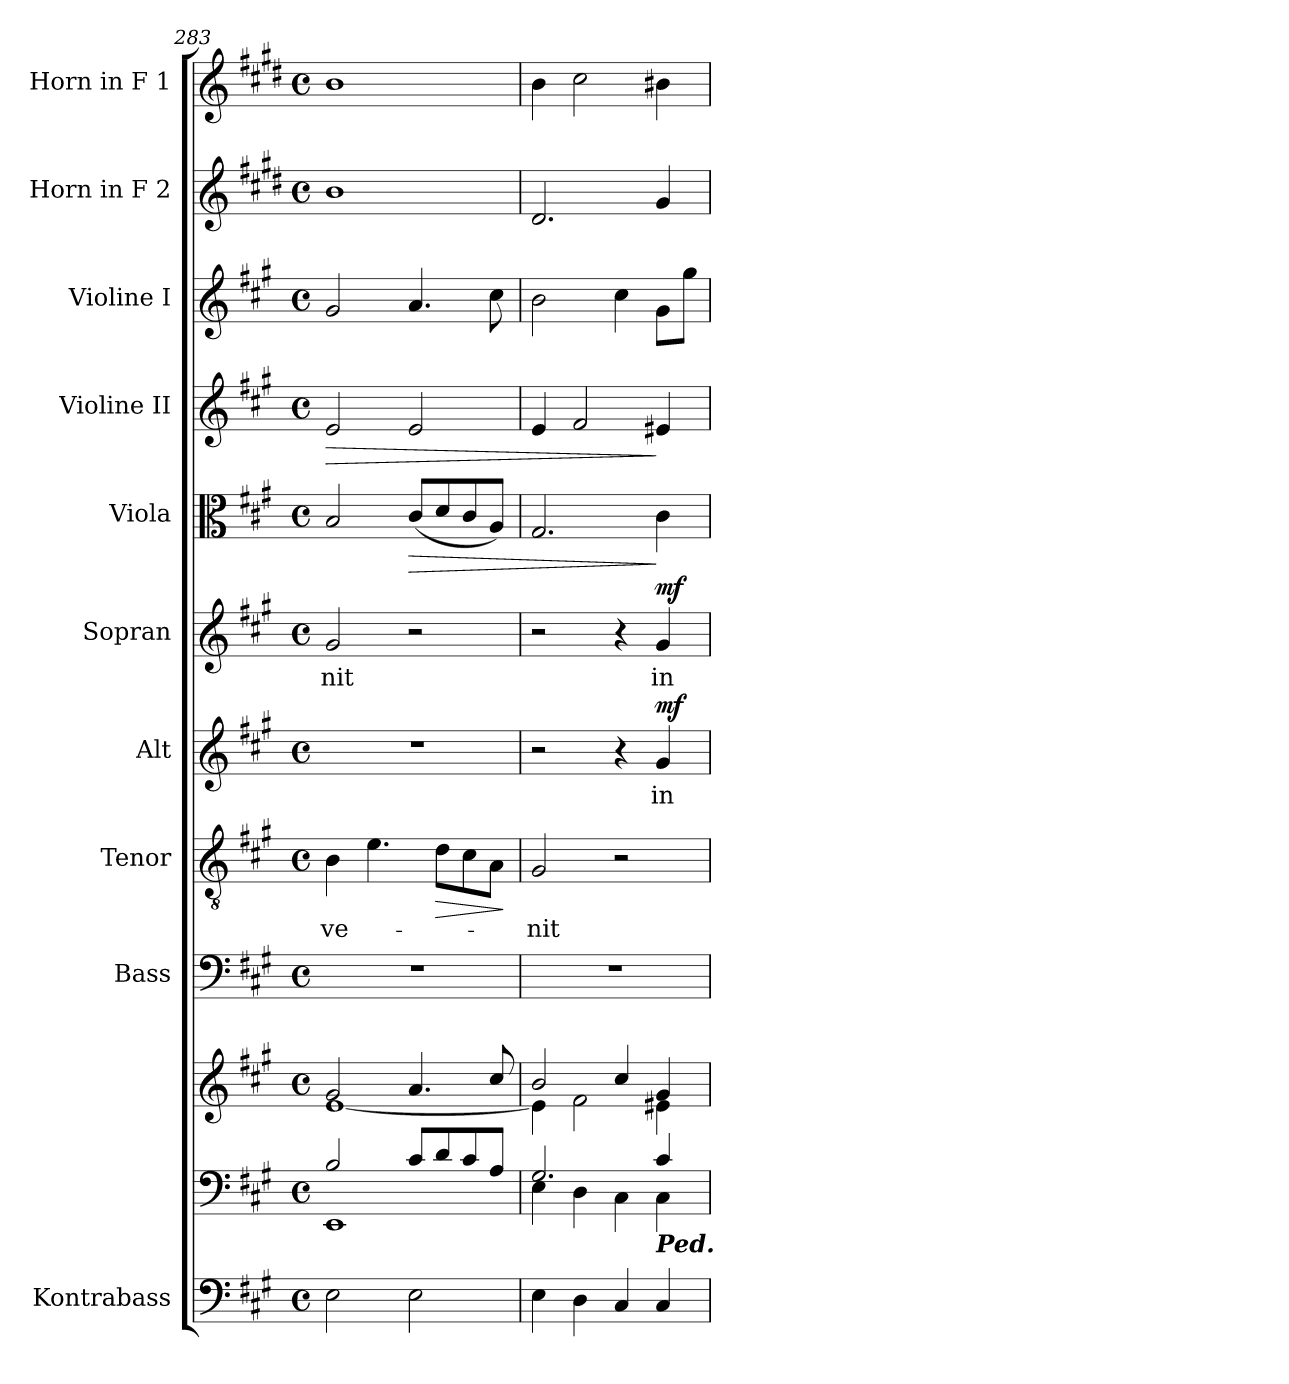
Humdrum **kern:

**kern	**kern	**kern	**kern	**kern	**text	**dynam	**kern	**text	**dynam	**kern	**text	**dynam	**kern	**dynam	**kern	**dynam	**kern	**kern	**kern
*part11	*part10	*part10	*part9	*part8	*part8	*part8	*part7	*part7	*part7	*part6	*part6	*part6	*part5	*part5	*part4	*part4	*part3	*part2	*part1
*staff12	*staff11	*staff10	*staff9	*staff8	*staff8	*staff8	*staff7	*staff7	*staff7	*staff6	*staff6	*staff6	*staff5	*staff5	*staff4	*staff4	*staff3	*staff2	*staff1
*I"Kontrabass	*	*	*I"Bass	*I"Tenor	*	*	*I"Alt	*	*	*I"Sopran	*	*	*I"Viola	*	*I"Violine II	*	*I"Violine I	*I"Horn in F 2	*I"Horn in F 1
*I'Kb.	*	*	*I'B.	*I'T.	*	*	*I'A.	*	*	*I'S.	*	*	*I'Vla.	*	*I'Vl. II	*	*I'Vl. I	*	*
*clefF4	*clefF4	*clefG2	*clefF4	*clefGv2	*	*	*clefG2	*	*	*clefG2	*	*	*clefC3	*	*clefG2	*	*clefG2	*clefG2	*clefG2
*ITrd7c12	*	*	*	*	*	*	*	*	*	*	*	*	*	*	*	*	*	*ITrd4c7	*ITrd4c7
*k[f#c#g#]	*k[f#c#g#]	*k[f#c#g#]	*k[f#c#g#]	*k[f#c#g#]	*	*	*k[f#c#g#]	*	*	*k[f#c#g#]	*	*	*k[f#c#g#]	*	*k[f#c#g#]	*	*k[f#c#g#]	*k[f#c#g#]	*k[f#c#g#]
*A:	*A:	*A:	*A:	*A:	*	*	*A:	*	*	*A:	*	*	*A:	*	*A:	*	*A:	*A:	*A:
*M4/4	*M4/4	*M4/4	*M4/4	*M4/4	*	*	*M4/4	*	*	*M4/4	*	*	*M4/4	*	*M4/4	*	*M4/4	*M4/4	*M4/4
*met(c)	*met(c)	*met(c)	*met(c)	*met(c)	*	*	*met(c)	*	*	*met(c)	*	*	*met(c)	*	*met(c)	*	*met(c)	*met(c)	*met(c)
=283	=283	=283	=283	=283	=283	=283	=283	=283	=283	=283	=283	=283	=283	=283	=283	=283	=283	=283	=283
*	*^	*^	*	*	*	*	*	*	*	*	*	*	*	*	*	*	*	*	*
!	!	!	!	!	!	!	!LO:LY:b	!	!	!	!	!	!LO:LY:b	!	!	!	!	!LO:HP:b	!	!	!
2EE\	2B/	1EE	2g#/	[<1e	1r	4B\	ve-	.	1r	.	.	2g#/	-nit	.	2B/	.	2e/	>	2g#/	1e	1e
.	.	.	.	.	.	4.e\	.	.	.	.	.	.	.	.	.	.	.	.	.	.	.
!	!	!	!	!	!	!	!	!	!	!	!	!	!	!	!	!LO:HP:b	!	!	!	!	!
2EE\	8c#/L	.	4.a/	.	.	.	.	.	.	.	.	2r	.	.	(<8c#/L	>	2e/	.	4.a/	.	.
!	!	!	!	!	!	!	!	!LO:HP:b	!	!	!	!	!	!	!	!	!	!	!	!	!
.	8d/	.	.	.	.	8d\L	.	>	.	.	.	.	.	.	8d/	.	.	.	.	.	.
.	8c#/	.	.	.	.	8c#\	.	.	.	.	.	.	.	.	8c#/	.	.	.	.	.	.
.	8A/J	.	8cc#/	.	.	8A\J	.	.	.	.	.	.	.	.	8A/J)	.	.	.	8cc#\	.	.
*	*v	*v	*	*	*	*	*	*	*	*	*	*	*	*	*	*	*	*	*	*	*
*	*	*v	*v	*	*	*	*	*	*	*	*	*	*	*	*	*	*	*	*	*
.	.	.	.	.	.	]	.	.	.	.	.	.	.	.	.	.	.	.	.
=284	=284	=284	=284	=284	=284	=284	=284	=284	=284	=284	=284	=284	=284	=284	=284	=284	=284	=284	=284
*	*^	*^	*	*	*	*	*	*	*	*	*	*	*	*	*	*	*	*	*
!	!	!	!	!	!	!	!LO:LY:b	!	!	!	!	!	!	!	!	!	!	!	!	!	!
4EE\	2.G#/	4E\	2b/	4e\]	1r	2G#/	-nit	.	2r	.	.	2r	.	.	2.G#/	.	4e/	.	2b\	2.G#/	4e\
4DD\	.	4D\	.	2f#\	.	.	.	.	.	.	.	.	.	.	.	.	2f#/	.	.	.	2f#\
4CC#/	.	4C#\	4cc#/	.	.	2r	.	.	4r	.	.	4r	.	.	.	.	.	.	4cc#\	.	.
!	!LO:TX:b:Bi:t=Ped.	!	!	!	!	!	!	!	!	!	!	!	!	!	!	!	!	!	!	!	!
!	!	!	!	!	!	!	!	!	!	!LO:LY:b	!LO:DY:a	!	!LO:LY:b	!LO:DY:a	!	!	!	!	!	!	!
4CC#/	4c#/	4C#\	4g#/	4e#X\	.	.	.	.	4g#/	in	mf	4g#/	in	mf	4c#\	]	4e#X/	]	8g#\L	4c#/	4e#X\
.	.	.	.	.	.	.	.	.	.	.	.	.	.	.	.	.	.	.	8gg#\J	.	.
*	*v	*v	*	*	*	*	*	*	*	*	*	*	*	*	*	*	*	*	*	*	*
*	*	*v	*v	*	*	*	*	*	*	*	*	*	*	*	*	*	*	*	*	*
=	=	=	=	=	=	=	=	=	=	=	=	=	=	=	=	=	=	=	=
*-	*-	*-	*-	*-	*-	*-	*-	*-	*-	*-	*-	*-	*-	*-	*-	*-	*-	*-	*-
